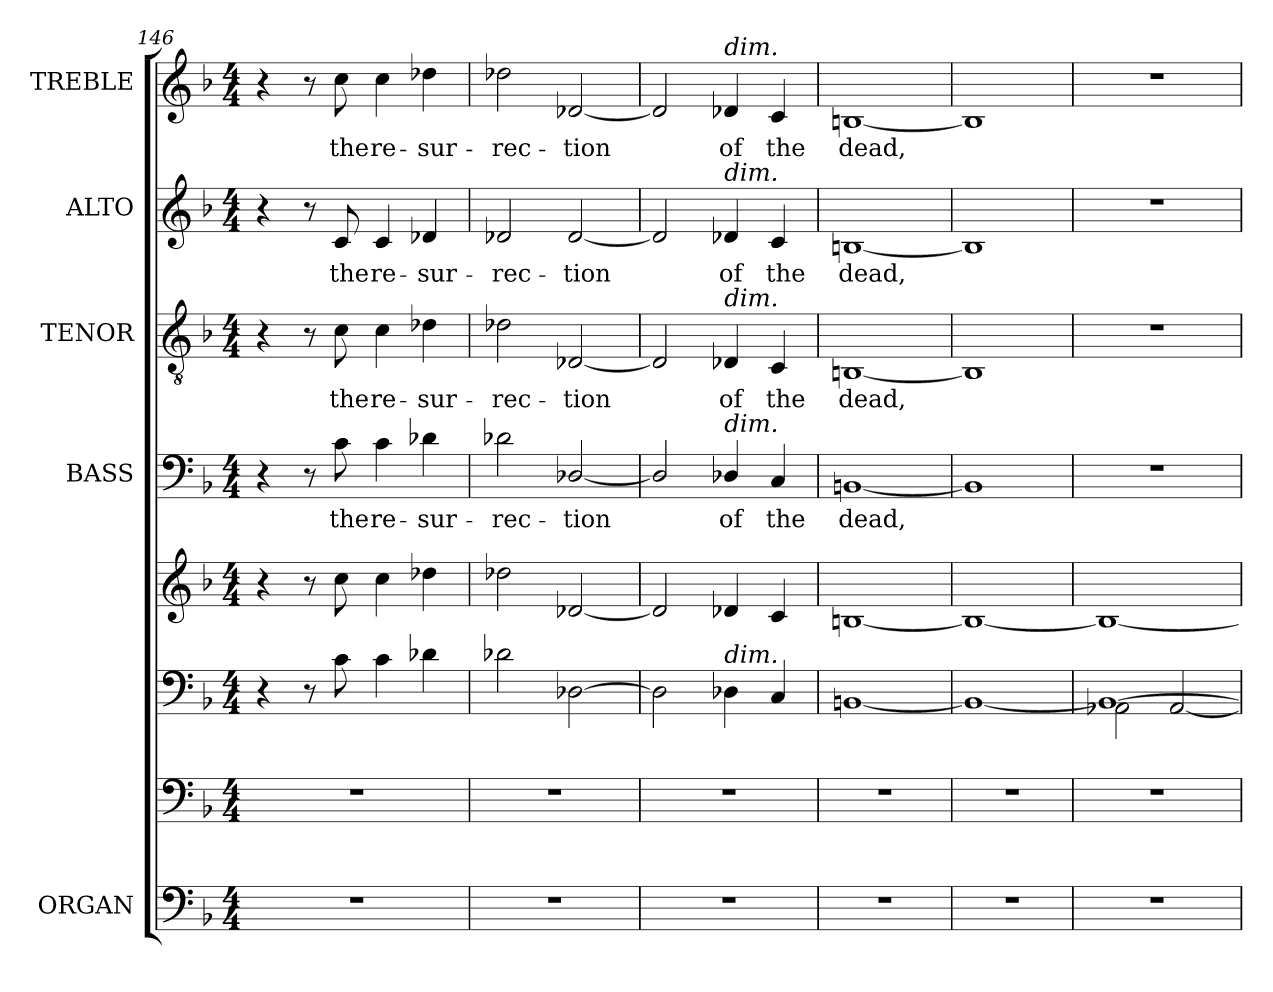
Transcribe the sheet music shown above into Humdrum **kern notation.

**kern	**kern	**kern	**kern	**kern	**text	**kern	**text	**kern	**text	**kern	**text
*part5	*part5	*part5	*part5	*part4	*part4	*part3	*part3	*part2	*part2	*part1	*part1
*staff8	*staff7	*staff6	*staff5	*staff4	*staff4	*staff3	*staff3	*staff2	*staff2	*staff1	*staff1
*I"ORGAN	*	*	*	*I"BASS	*	*I"TENOR	*	*I"ALTO	*	*I"TREBLE	*
*I'Org.	*	*	*	*I'B.	*	*I'T.	*	*I'A.	*	*	*
*clefF4	*clefF4	*clefF4	*clefG2	*clefF4	*	*clefGv2	*	*clefG2	*	*clefG2	*
*	*	*	*	*	*	*ITrd7c12	*	*	*	*	*
*k[b-]	*k[b-]	*k[b-]	*k[b-]	*k[b-]	*	*k[b-]	*	*k[b-]	*	*k[b-]	*
*F:	*F:	*F:	*F:	*F:	*	*F:	*	*F:	*	*F:	*
*M4/4	*M4/4	*M4/4	*M4/4	*M4/4	*	*M4/4	*	*M4/4	*	*M4/4	*
=146	=146	=146	=146	=146	=146	=146	=146	=146	=146	=146	=146
1r	1r	4r	4r	4r	.	4r	.	4r	.	4r	.
.	.	8r	8r	8r	.	8r	.	8r	.	8r	.
!	!	!	!	!	!LO:LY:b:color=#000000	!	!	!	!	!	!
!	!	!	!	!	!	!	!LO:LY:b:color=#000000	!	!	!	!
!	!	!	!	!	!	!	!	!	!LO:LY:b:color=#000000	!	!
!	!	!	!	!	!	!	!	!	!	!	!LO:LY:b:color=#000000
.	.	8ci\	8cci\	8ci\	the	8Ci\	the	8ci/	the	8cci\	the
!	!	!	!	!	!LO:LY:b:color=#000000	!	!	!	!	!	!
!	!	!	!	!	!	!	!LO:LY:b:color=#000000	!	!	!	!
!	!	!	!	!	!	!	!	!	!LO:LY:b:color=#000000	!	!
!	!	!	!	!	!	!	!	!	!	!	!LO:LY:b:color=#000000
.	.	4ci\	4cci\	4ci\	re-	4Ci\	re-	4ci/	re-	4cci\	re-
!	!	!	!	!	!LO:LY:b:color=#000000	!	!	!	!	!	!
!	!	!	!	!	!	!	!LO:LY:b:color=#000000	!	!	!	!
!	!	!	!	!	!	!	!	!	!LO:LY:b:color=#000000	!	!
!	!	!	!	!	!	!	!	!	!	!	!LO:LY:b:color=#000000
.	.	4d-Xi\	4dd-Xi\	4d-Xi\	-sur-	4D-Xi\	-sur-	4d-Xi/	-sur-	4dd-Xi\	-sur-
=147	=147	=147	=147	=147	=147	=147	=147	=147	=147	=147	=147
!	!	!	!	!	!LO:LY:b:color=#000000	!	!	!	!	!	!
!	!	!	!	!	!	!	!LO:LY:b:color=#000000	!	!	!	!
!	!	!	!	!	!	!	!	!	!LO:LY:b:color=#000000	!	!
!	!	!	!	!	!	!	!	!	!	!	!LO:LY:b:color=#000000
1r	1r	2d-Xi\	2dd-Xi\	2d-Xi\	-rec-	2D-Xi\	-rec-	2d-Xi/	-rec-	2dd-Xi\	-rec-
!	!	!	!	!	!LO:LY:b:color=#000000	!	!	!	!	!	!
!	!	!	!	!	!	!	!LO:LY:b:color=#000000	!	!	!	!
!	!	!	!	!	!	!	!	!	!LO:LY:b:color=#000000	!	!
!	!	!	!	!	!	!	!	!	!	!	!LO:LY:b:color=#000000
.	.	[2D-Xi\	[2d-Xi/	[2D-Xi/	-tion	[2DD-Xi/	-tion	[2d-i/	-tion	[2d-Xi/	-tion
=148	=148	=148	=148	=148	=148	=148	=148	=148	=148	=148	=148
1r	1r	2D-i\]	2d-i/]	2D-i/]	.	2DD-i/]	.	2d-i/]	.	2d-i/]	.
!	!	!	!	!	!LO:LY:b:color=#000000	!	!	!	!	!	!
!	!	!	!	!	!	!	!LO:LY:b:color=#000000	!	!	!	!
!	!	!	!	!	!	!	!	!	!LO:LY:b:color=#000000	!	!
!	!	!	!	!	!	!	!	!	!	!LO:TX:a:i:t=dim.	!
!	!	!	!	!	!	!	!	!LO:TX:a:i:t=dim.	!	!	!
!	!	!	!	!	!	!LO:TX:a:i:t=dim.	!	!	!	!	!
!	!	!	!	!LO:TX:a:i:t=dim.	!	!	!	!	!	!	!
!	!	!LO:TX:a:i:t=dim.	!	!	!	!	!	!	!	!	!
!	!	!	!	!	!	!	!	!	!	!	!LO:LY:b:color=#000000
.	.	4D-Xi\	4d-Xi/	4D-Xi/	of	4DD-Xi/	of	4d-Xi/	of	4d-Xi/	of
!	!	!	!	!	!LO:LY:b:color=#000000	!	!	!	!	!	!
!	!	!	!	!	!	!	!LO:LY:b:color=#000000	!	!	!	!
!	!	!	!	!	!	!	!	!	!LO:LY:b:color=#000000	!	!
!	!	!	!	!	!	!	!	!	!	!	!LO:LY:b:color=#000000
.	.	4Ci/	4ci/	4Ci/	the	4CCi/	the	4ci/	the	4ci/	the
=149	=149	=149	=149	=149	=149	=149	=149	=149	=149	=149	=149
!	!	!	!	!	!LO:LY:b:color=#000000	!	!	!	!	!	!
!	!	!	!	!	!	!	!LO:LY:b:color=#000000	!	!	!	!
!	!	!	!	!	!	!	!	!	!LO:LY:b:color=#000000	!	!
!	!	!	!	!	!	!	!	!	!	!	!LO:LY:b:color=#000000
1r	1r	[1BBni	[1Bni	[1BBni	dead,	[1BBBni	dead,	[1Bni	dead,	[1Bni	dead,
=150	=150	=150	=150	=150	=150	=150	=150	=150	=150	=150	=150
1r	1r	1BBi_	1Bi_	1BBi]	.	1BBBi]	.	1Bi]	.	1Bi]	.
=151	=151	=151	=151	=151	=151	=151	=151	=151	=151	=151	=151
*	*	*^	*	*	*	*	*	*	*	*	*
1r	1r	1BBi_	2AA-Xi\	1Bi_	1r	.	1r	.	1r	.	1r	.
.	.	.	[2AA-i/	.	.	.	.	.	.	.	.	.
*	*	*v	*v	*	*	*	*	*	*	*	*	*
=	=	=	=	=	=	=	=	=	=	=	=
*-	*-	*-	*-	*-	*-	*-	*-	*-	*-	*-	*-
